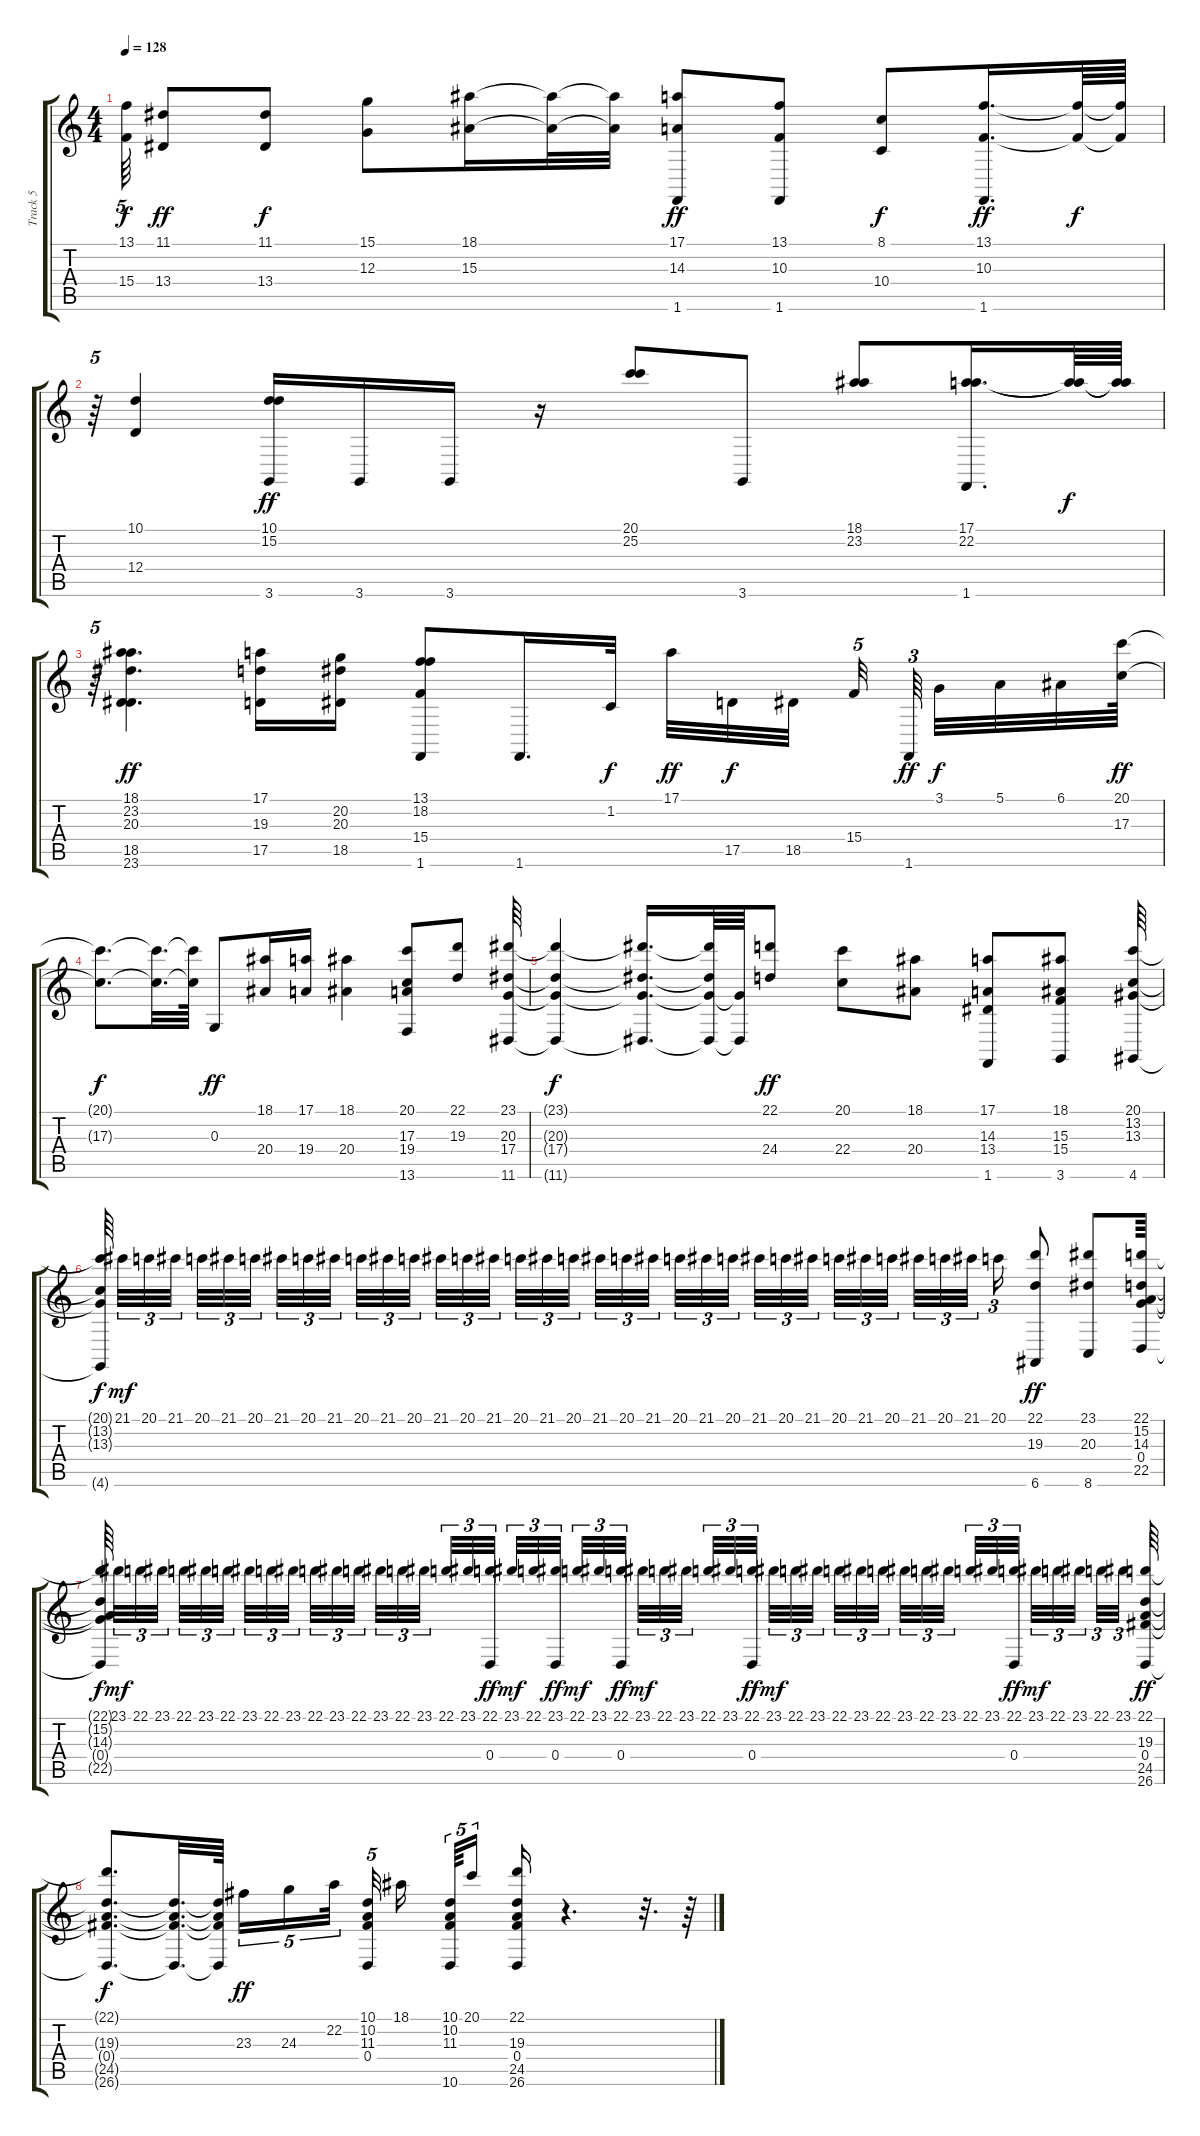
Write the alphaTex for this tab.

\track ("Track 5" "Track 5") {instrument clarinet}
\staff {score tabs}
\tuning (E4 B3 G3 D3 A2 E2) {hide}
\ts (4 4)
\tempo 128
\clef g2
\ks c
(13.1{t} 15.4{t}).64{tu (5 4) dy f} (11.1 13.4).8{dy ff} (11.1 13.4).8{dy f} (15.1 12.3).8 (18.1 15.3).16 (18.1{t} 15.3{t}).32 (18.1{t} 15.3{t}).32 (17.1 14.3 1.6).8{dy ff} (13.1 10.3 1.6).8 (8.1 10.4).8{dy f} (13.1 10.3 1.6).16{d dy ff} (13.1{t} 10.3{t}).64{dy f} (13.1{t} 10.3{t}).64 |
r.64{tu (5 4)} (10.1 12.4).4 (10.1 15.2 3.6).16{dy ff} 3.6.16 3.6.16 r.16 (20.1 25.2).8 3.6.8 (18.1 23.2).8 (17.1 22.2 1.6).16{d} (17.1{t} 22.2{t}).64{dy f} (17.1{t} 22.2{t}).64 |
r.64{tu (5 4)} (18.1 23.2 20.3 18.5 23.6).4{d dy ff} (17.1 19.3 17.5).16 (20.2 20.3 18.5).16 (13.1 18.2 15.4 1.6).8 1.6.16{d} 1.2.32{dy f} 17.1.32{dy ff} 17.5.32{dy f} 18.5.32{beam splitsecondary} 15.4.32{tu (5 4)} 1.6.64{tu (3 2) dy ff beam splitsecondary} 3.1.32{dy f} 5.1.32 6.1.32 (20.1 17.3).64{dy ff} |
(20.1{t} 17.3{t}).8{d dy f} (20.1{t} 17.3{t}).32{d} (20.1{t} 17.3{t}).64 0.3.8{dy ff} (18.1 20.4).16 (17.1 19.4).16 (18.1 20.4).4 (20.1 17.3 19.4 13.6).8 (22.1 19.3).8 (23.1 20.3 17.4 11.6).64 |
(23.1{t} 20.3{t} 17.4{t} 11.6{t}).4{dy f} (23.1{t} 20.3{t} 17.4{t} 11.6{t}).16{d} (23.1{t} 20.3{t} 17.4{t} 11.6{t}).64 (17.4{t} 11.6{t}).64 (22.1 24.4).8{dy ff} (20.1 22.4).8 (18.1 20.4).8 (17.1 14.3 13.4 1.6).8 (18.1 15.3 15.4 3.6).8 (20.1 13.2 13.3 4.6).64 |
(20.1{t} 13.2{t} 13.3{t} 4.6{t}).64{dy f beam splitsecondary} 21.1.32{tu (3 2) dy mf} 20.1.32{tu (3 2)} 21.1.32{tu (3 2) beam splitsecondary} 20.1.32{tu (3 2)} 21.1.32{tu (3 2)} 20.1.32{tu (3 2) beam splitsecondary} 21.1.32{tu (3 2)} 20.1.32{tu (3 2)} 21.1.32{tu (3 2) beam splitsecondary} 20.1.32{tu (3 2)} 21.1.32{tu (3 2)} 20.1.32{tu (3 2)} 21.1.32{tu (3 2)} 20.1.32{tu (3 2)} 21.1.32{tu (3 2) beam splitsecondary} 20.1.32{tu (3 2)} 21.1.32{tu (3 2)} 20.1.32{tu (3 2) beam splitsecondary} 21.1.32{tu (3 2)} 20.1.32{tu (3 2)} 21.1.32{tu (3 2) beam splitsecondary} 20.1.32{tu (3 2)} 21.1.32{tu (3 2)} 20.1.32{tu (3 2)} 21.1.32{tu (3 2)} 20.1.32{tu (3 2)} 21.1.32{tu (3 2) beam splitsecondary} 20.1.32{tu (3 2)} 21.1.32{tu (3 2)} 20.1.32{tu (3 2) beam splitsecondary} 21.1.32{tu (3 2)} 20.1.32{tu (3 2)} 21.1.32{tu (3 2) beam splitsecondary} 20.1.16{tu (3 2)} (22.1 19.3 6.6).8{dy ff} (23.1 20.3 8.6).8 (22.1 15.2 14.3 0.4 22.5).64 |
(22.1{t} 15.2{t} 14.3{t} 0.4{t} 22.5{t}).64{dy f beam splitsecondary} 23.1.32{tu (3 2) dy mf} 22.1.32{tu (3 2)} 23.1.32{tu (3 2) beam splitsecondary} 22.1.32{tu (3 2)} 23.1.32{tu (3 2)} 22.1.32{tu (3 2) beam splitsecondary} 23.1.32{tu (3 2)} 22.1.32{tu (3 2)} 23.1.32{tu (3 2) beam splitsecondary} 22.1.32{tu (3 2)} 23.1.32{tu (3 2)} 22.1.32{tu (3 2)} 23.1.32{tu (3 2)} 22.1.32{tu (3 2)} 23.1.32{tu (3 2) beam splitsecondary} 22.1.32{tu (3 2)} 23.1.32{tu (3 2)} (22.1 0.4).32{tu (3 2) dy ff beam splitsecondary} 23.1.32{tu (3 2) dy mf} 22.1.32{tu (3 2)} (23.1 0.4).32{tu (3 2) dy ff beam splitsecondary} 22.1.32{tu (3 2) dy mf} 23.1.32{tu (3 2)} (22.1 0.4).32{tu (3 2) dy ff} 23.1.32{tu (3 2) dy mf} 22.1.32{tu (3 2)} 23.1.32{tu (3 2) beam splitsecondary} 22.1.32{tu (3 2)} 23.1.32{tu (3 2)} (22.1 0.4).32{tu (3 2) dy ff beam splitsecondary} 23.1.32{tu (3 2) dy mf} 22.1.32{tu (3 2)} 23.1.32{tu (3 2) beam splitsecondary} 22.1.32{tu (3 2)} 23.1.32{tu (3 2)} 22.1.32{tu (3 2)} 23.1.32{tu (3 2)} 22.1.32{tu (3 2)} 23.1.32{tu (3 2) beam splitsecondary} 22.1.32{tu (3 2)} 23.1.32{tu (3 2)} (22.1 0.4).32{tu (3 2) dy ff beam splitsecondary} 23.1.32{tu (3 2) dy mf} 22.1.32{tu (3 2)} 23.1.32{tu (3 2) beam splitsecondary} 22.1.32{tu (3 2)} 23.1.32{tu (3 2) beam splitsecondary} (22.1 19.3 0.4 24.5 26.6).64{dy ff} |
(22.1{t} 19.3{t} 0.4{t} 24.5{t} 26.6{t}).8{d dy f} (19.3{t} 0.4{t} 24.5{t} 26.6{t}).32{d} (19.3{t} 0.4{t} 24.5{t} 26.6{t}).64 23.3.16{tu (5 4) dy ff} 24.3.16{tu (5 4)} 22.2.32{tu (5 4) beam splitsecondary} (10.1 10.2 11.3 0.4).32{tu (5 4) beam splitsecondary} 18.1.16{beam splitsecondary} (10.1 10.2 11.3 10.6).64{tu (5 4)} 20.1.16{tu (5 4)} (22.1 19.3 0.4 24.5 26.6).16 r.4{d} r.32{d} r.64
